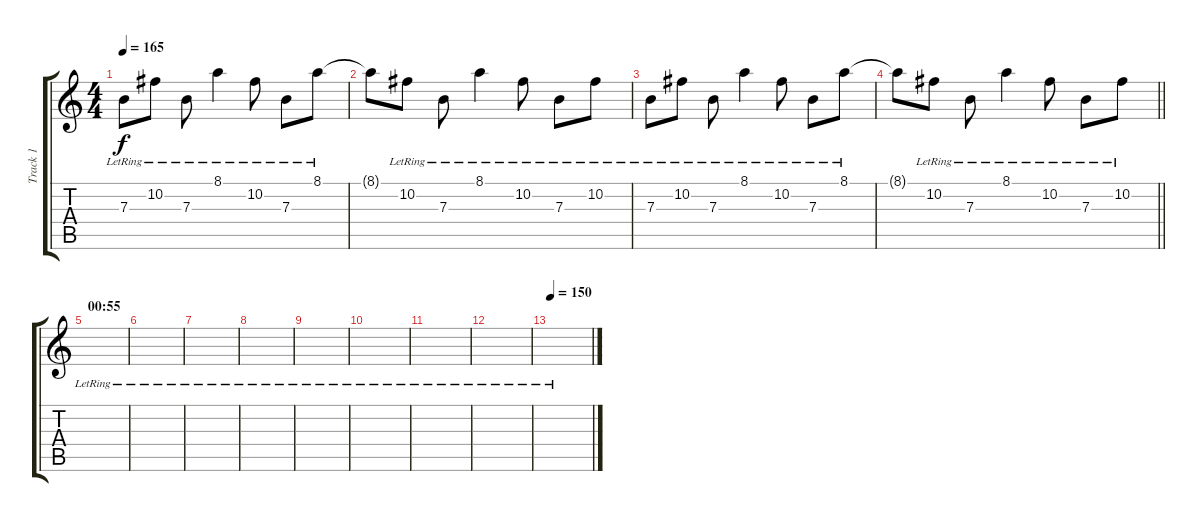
\track ("Track 1" "Track 1") {instrument overdrivenguitar}
\staff {score tabs}
\tuning (Db4 Ab3 E3 B2 Gb2 B1) {hide}
\ts (4 4)
\tempo 165
\clef g2
\ks c
7.3{lr}.8{dy f instrument electricguitarclean} 10.2{lr}.8 7.3{lr}.8 8.1{lr}.4 10.2{lr}.8 7.3{lr}.8 8.1{lr}.8 |
8.1{t}.8 10.2{lr}.8 7.3{lr}.8 8.1{lr}.4 10.2{lr}.8 7.3{lr}.8 10.2{lr}.8 |
7.3{lr}.8 10.2{lr}.8 7.3{lr}.8 8.1{lr}.4 10.2{lr}.8 7.3{lr}.8 8.1{lr}.8 |
\barLineRight lightlight
8.1{t}.8 10.2{lr}.8 7.3{lr}.8 8.1{lr}.4 10.2{lr}.8 7.3{lr}.8 10.2{lr}.8 |
\section ("" "00:55")
|
|
|
|
|
|
|
|
\tempo 150
